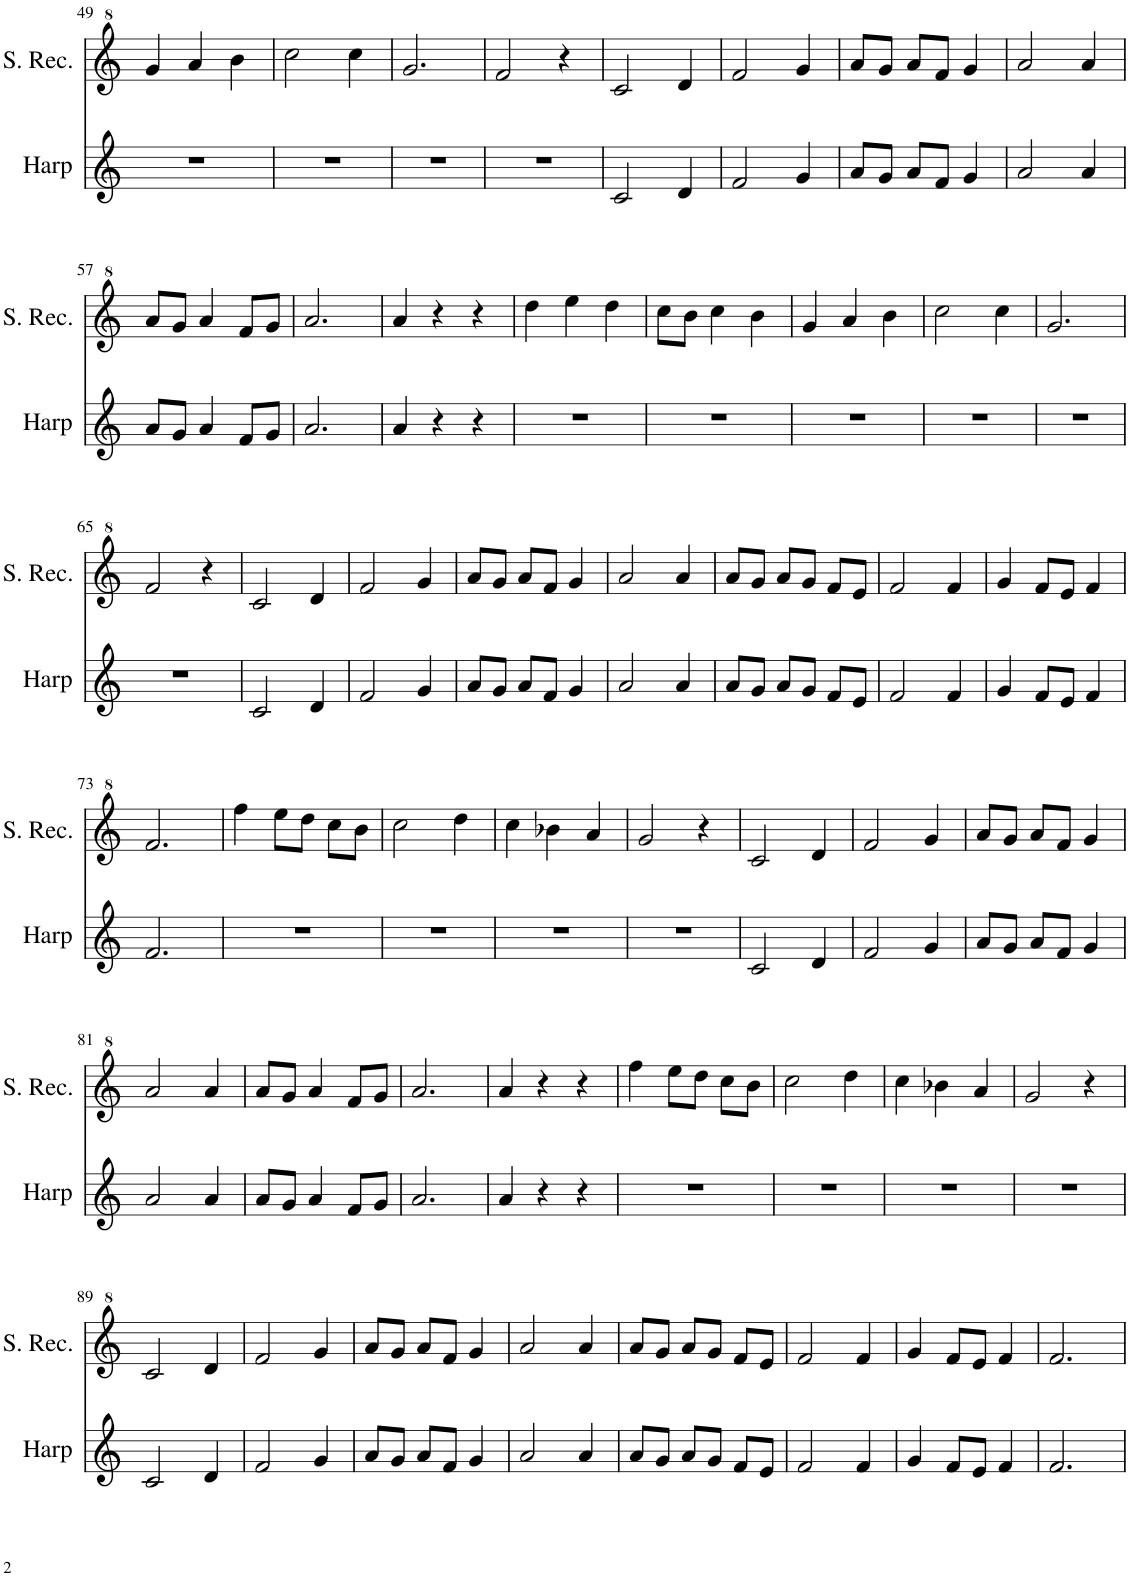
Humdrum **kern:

**kern	**kern
*part2	*part1
*staff2	*staff1
*I"Harp	*I"Sop
*I'Harp	*
!!LO:PB:g=z
*clefG2	*clefG^2
*k[]	*k[]
*M3/4	*M3/4
=49	=49
2.r	4gg/
.	4aa/
.	4bb\
=50	=50
2.r	2ccc\
.	4ccc\
=51	=51
2.r	2.gg/
=52	=52
2.r	2ff/
.	4r
=53	=53
2c/	2cc/
4d/	4dd/
=54	=54
2f/	2ff/
4g/	4gg/
=55	=55
8a/L	8aa/L
8g/J	8gg/J
8a/L	8aa/L
8f/J	8ff/J
4g/	4gg/
=56	=56
2a/	2aa/
4a/	4aa/
!!LO:LB:g=z
=57	=57
8a/L	8aa/L
8g/J	8gg/J
4a/	4aa/
8f/L	8ff/L
8g/J	8gg/J
=58	=58
2.a/	2.aa/
=59	=59
4a/	4aa/
4r	4r
4r	4r
=60	=60
2.r	4ddd\
.	4eee\
.	4ddd\
=61	=61
2.r	8ccc\L
.	8bb\J
.	4ccc\
.	4bb\
=62	=62
2.r	4gg/
.	4aa/
.	4bb\
=63	=63
2.r	2ccc\
.	4ccc\
=64	=64
2.r	2.gg/
!!LO:LB:g=z
=65	=65
2.r	2ff/
.	4r
=66	=66
2c/	2cc/
4d/	4dd/
=67	=67
2f/	2ff/
4g/	4gg/
=68	=68
8a/L	8aa/L
8g/J	8gg/J
8a/L	8aa/L
8f/J	8ff/J
4g/	4gg/
=69	=69
2a/	2aa/
4a/	4aa/
=70	=70
8a/L	8aa/L
8g/J	8gg/J
8a/L	8aa/L
8g/J	8gg/J
8f/L	8ff/L
8e/J	8ee/J
=71	=71
2f/	2ff/
4f/	4ff/
=72	=72
4g/	4gg/
8f/L	8ff/L
8e/J	8ee/J
4f/	4ff/
!!LO:LB:g=z
=73	=73
2.f/	2.ff/
=74	=74
2.r	4fff\
.	8eee\L
.	8ddd\J
.	8ccc\L
.	8bb\J
=75	=75
2.r	2ccc\
.	4ddd\
=76	=76
2.r	4ccc\
.	4bb-X\
.	4aa/
=77	=77
2.r	2gg/
.	4r
=78	=78
2c/	2cc/
4d/	4dd/
=79	=79
2f/	2ff/
4g/	4gg/
=80	=80
8a/L	8aa/L
8g/J	8gg/J
8a/L	8aa/L
8f/J	8ff/J
4g/	4gg/
!!LO:LB:g=z
=81	=81
2a/	2aa/
4a/	4aa/
=82	=82
8a/L	8aa/L
8g/J	8gg/J
4a/	4aa/
8f/L	8ff/L
8g/J	8gg/J
=83	=83
2.a/	2.aa/
=84	=84
4a/	4aa/
4r	4r
4r	4r
=85	=85
2.r	4fff\
.	8eee\L
.	8ddd\J
.	8ccc\L
.	8bb\J
=86	=86
2.r	2ccc\
.	4ddd\
=87	=87
2.r	4ccc\
.	4bb-X\
.	4aa/
=88	=88
2.r	2gg/
.	4r
!!LO:LB:g=z
=89	=89
2c/	2cc/
4d/	4dd/
=90	=90
2f/	2ff/
4g/	4gg/
=91	=91
8a/L	8aa/L
8g/J	8gg/J
8a/L	8aa/L
8f/J	8ff/J
4g/	4gg/
=92	=92
2a/	2aa/
4a/	4aa/
=93	=93
8a/L	8aa/L
8g/J	8gg/J
8a/L	8aa/L
8g/J	8gg/J
8f/L	8ff/L
8e/J	8ee/J
=94	=94
2f/	2ff/
4f/	4ff/
=95	=95
4g/	4gg/
8f/L	8ff/L
8e/J	8ee/J
4f/	4ff/
=96	=96
2.f/	2.ff/
=	=
*-	*-
